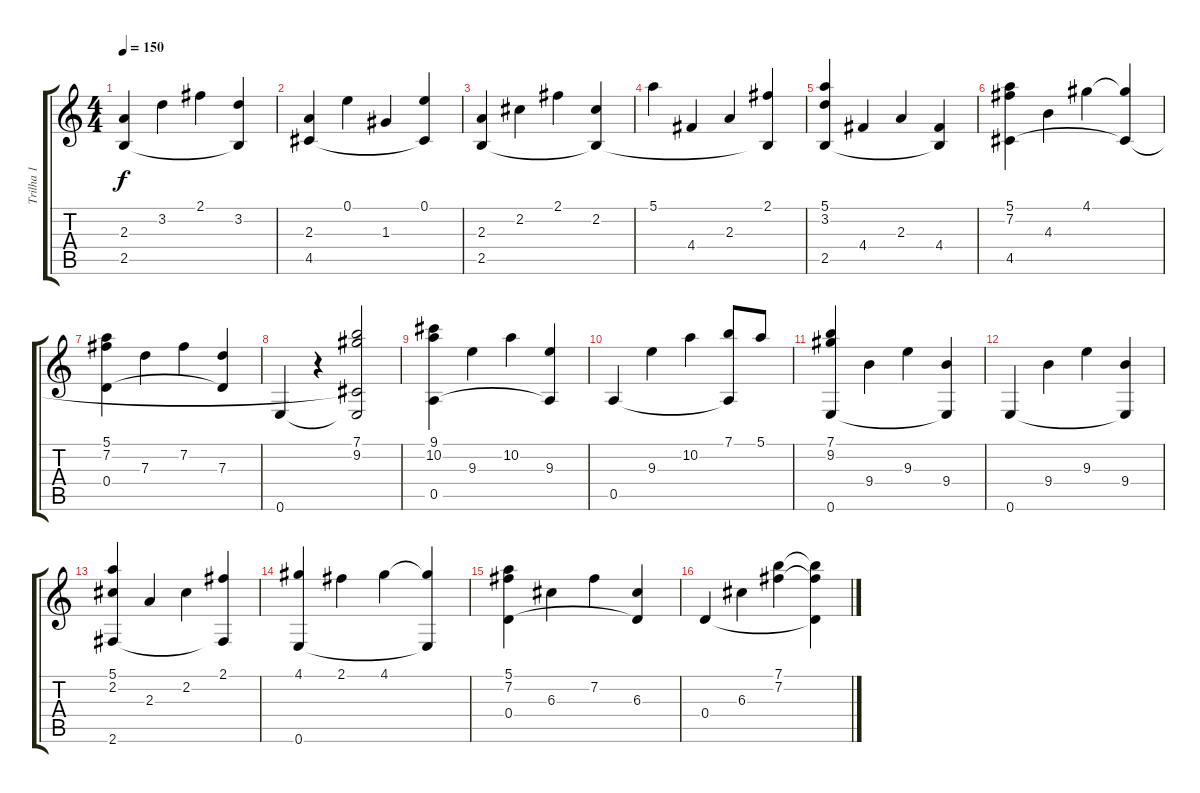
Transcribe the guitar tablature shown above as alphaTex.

\track ("Trilha 1" "Trilha 1") {instrument acousticguitarsteel}
\staff {score tabs}
\tuning (E4 B3 G3 D3 A2 E2) {hide}
\ts (4 4)
\tempo 150
\clef g2
\ks c
(2.3 2.5).4{dy f instrument acousticguitarsteel} 3.2.4 2.1.4 (3.2 2.5{t}).4 |
(2.3 4.5).4 0.1.4 1.3.4 (0.1 4.5{t}).4 |
(2.3 2.5).4 2.2.4 2.1.4 (2.2 2.5{t}).4 |
5.1.4 4.4.4 2.3.4 (2.1 2.5{t}).4 |
(5.1 3.2 2.5).4 4.4.4 2.3.4 (4.4 2.5{t}).4 |
(5.1 7.2 4.5).4 4.3.4 4.1.4 (4.1{t} 4.5{t}).4 |
(5.1 7.2 0.4).4 7.3.4 7.2.4 (7.3 0.4{t}).4 |
0.6.4 r.4 (7.1 9.2 4.5{t} 0.6{t}).2 |
(9.1 10.2 0.5).4 9.3.4 10.2.4 (9.3 0.5{t}).4 |
0.5.4 9.3.4 10.2.4 (7.1 0.5{t}).8 5.1.8 |
(7.1 9.2 0.6).4 9.4.4 9.3.4 (9.4 0.6{t}).4 |
0.6.4 9.4.4 9.3.4 (9.4 0.6{t}).4 |
(5.1 2.2 2.6).4 2.3.4 2.2.4 (2.1 2.6{t}).4 |
(4.1 0.6).4 2.1.4 4.1.4 (4.1{t} 0.6{t}).4 |
(5.1 7.2 0.4).4 6.3.4 7.2.4 (6.3 0.4{t}).4 |
0.4.4 6.3.4 (7.1 7.2).4 (7.1{t} 7.2{t} 0.4{t}).4
